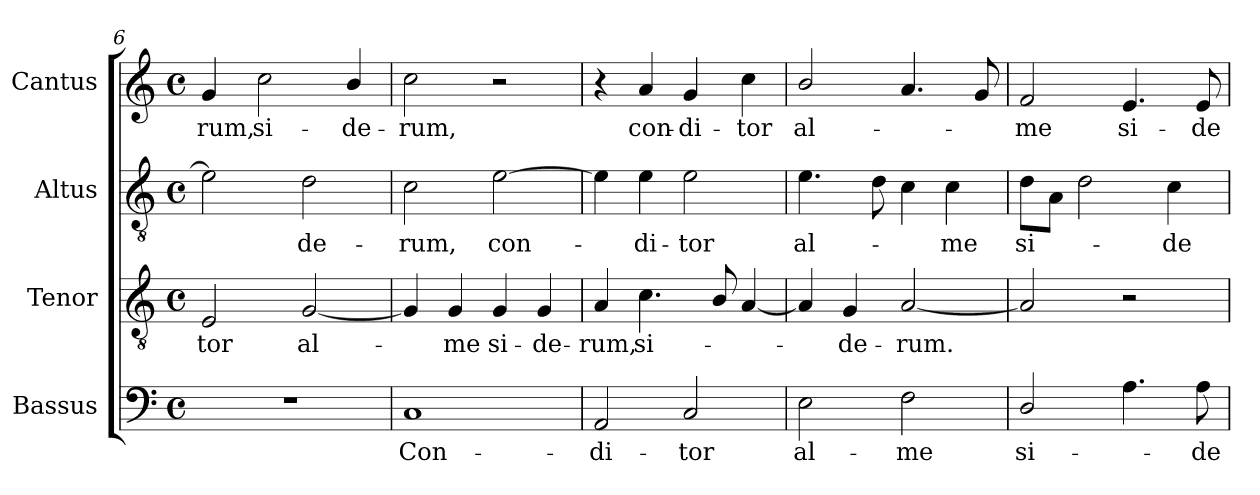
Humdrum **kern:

**kern	**text	**kern	**text	**kern	**text	**kern	**text
*part4	*part4	*part3	*part3	*part2	*part2	*part1	*part1
*staff4	*staff4	*staff3	*staff3	*staff2	*staff2	*staff1	*staff1
*I"Bassus	*	*I"Tenor	*	*I"Altus	*	*I"Cantus	*
*I'B.	*	*I'T.	*	*I'A.	*	*I'S.	*
*clefF4	*	*clefGv2	*	*clefGv2	*	*clefG2	*
*	*	*ITrd7c12	*	*ITrd7c12	*	*	*
*k[]	*	*k[]	*	*k[]	*	*k[]	*
*C:	*	*C:	*	*C:	*	*C:	*
*M4/4	*	*M4/4	*	*M4/4	*	*M4/4	*
*met(c)	*	*met(c)	*	*met(c)	*	*met(c)	*
=6	=6	=6	=6	=6	=6	=6	=6
!	!	!	!LO:LY:b:color=#000000	!	!	!	!
!	!	!	!	!	!	!	!LO:LY:b:color=#000000
1r	.	2EEi/	-tor	2Ei\]	.	4gi/	-rum,
!	!	!	!	!	!	!	!LO:LY:b:color=#000000
.	.	.	.	.	.	2cci\	si-
!	!	!	!LO:LY:b:color=#000000	!	!	!	!
!	!	!	!	!	!LO:LY:b:color=#000000	!	!
.	.	[2GGi/	al-	2Di\	-de-	.	.
!	!	!	!	!	!	!	!LO:LY:b:color=#000000
.	.	.	.	.	.	4bi/	-de-
=7	=7	=7	=7	=7	=7	=7	=7
!	!LO:LY:b:color=#000000	!	!	!	!	!	!
!	!	!	!	!	!LO:LY:b:color=#000000	!	!
!	!	!	!	!	!	!	!LO:LY:b:color=#000000
1Ci	Con-	4GGi/]	.	2Ci\	-rum,	2cci\	-rum,
!	!	!	!LO:LY:b:color=#000000	!	!	!	!
.	.	4GGi/	-me	.	.	.	.
!	!	!	!LO:LY:b:color=#000000	!	!	!	!
!	!	!	!	!	!LO:LY:b:color=#000000	!	!
.	.	4GGi/	si-	[2Ei\	con-	2r	.
!	!	!	!LO:LY:b:color=#000000	!	!	!	!
.	.	4GGi/	-de-	.	.	.	.
!!LO:LB:g=z
=8	=8	=8	=8	=8	=8	=8	=8
!	!LO:LY:b:color=#000000	!	!	!	!	!	!
!	!	!	!LO:LY:b:color=#000000	!	!	!	!
2AAi/	-di-	4AAi/	-rum,	4Ei\]	.	4r	.
!	!	!	!LO:LY:b:color=#000000	!	!	!	!
!	!	!	!	!	!LO:LY:b:color=#000000	!	!
!	!	!	!	!	!	!	!LO:LY:b:color=#000000
.	.	4.Ci\	si-	4Ei\	-di-	4ai/	con-
!	!LO:LY:b:color=#000000	!	!	!	!	!	!
!	!	!	!	!	!LO:LY:b:color=#000000	!	!
!	!	!	!	!	!	!	!LO:LY:b:color=#000000
2Ci/	-tor	.	.	2Ei\	-tor	4gi/	-di-
.	.	8BBi/	.	.	.	.	.
!	!	!	!	!	!	!	!LO:LY:b:color=#000000
.	.	[4AAi/	.	.	.	4cci\	-tor
=9	=9	=9	=9	=9	=9	=9	=9
!	!LO:LY:b:color=#000000	!	!	!	!	!	!
!	!	!	!	!	!LO:LY:b:color=#000000	!	!
!	!	!	!	!	!	!	!LO:LY:b:color=#000000
2Ei\	al-	4AAi/]	.	4.Ei\	al-	2bi/	al-
!	!	!	!LO:LY:b:color=#000000	!	!	!	!
.	.	4GGi/	-de-	.	.	.	.
.	.	.	.	8Di\	.	.	.
!	!LO:LY:b:color=#000000	!	!	!	!	!	!
!	!	!	!LO:LY:b:color=#000000	!	!	!	!
2Fi\	-me	[2AAi/	-rum.	4Ci\	.	4.ai/	.
!	!	!	!	!	!LO:LY:b:color=#000000	!	!
.	.	.	.	4Ci\	-me	.	.
.	.	.	.	.	.	8gi/	.
=10	=10	=10	=10	=10	=10	=10	=10
!	!LO:LY:b:color=#000000	!	!	!	!	!	!
!	!	!	!	!	!LO:LY:b:color=#000000	!	!
!	!	!	!	!	!	!	!LO:LY:b:color=#000000
2Di/	si-	2AAi/]	.	8Di\L	si-	2fi/	-me
.	.	.	.	8AAi\J	.	.	.
.	.	.	.	2Di\	.	.	.
!	!	!	!	!	!	!	!LO:LY:b:color=#000000
4.Ai\	.	2r	.	.	.	4.ei/	si-
!	!	!	!	!	!LO:LY:b:color=#000000	!	!
.	.	.	.	4Ci\	-de-	.	.
!	!LO:LY:b:color=#000000	!	!	!	!	!	!
!	!	!	!	!	!	!	!LO:LY:b:color=#000000
8Ai\	-de-	.	.	.	.	8ei/	-de-
=	=	=	=	=	=	=	=
*-	*-	*-	*-	*-	*-	*-	*-
